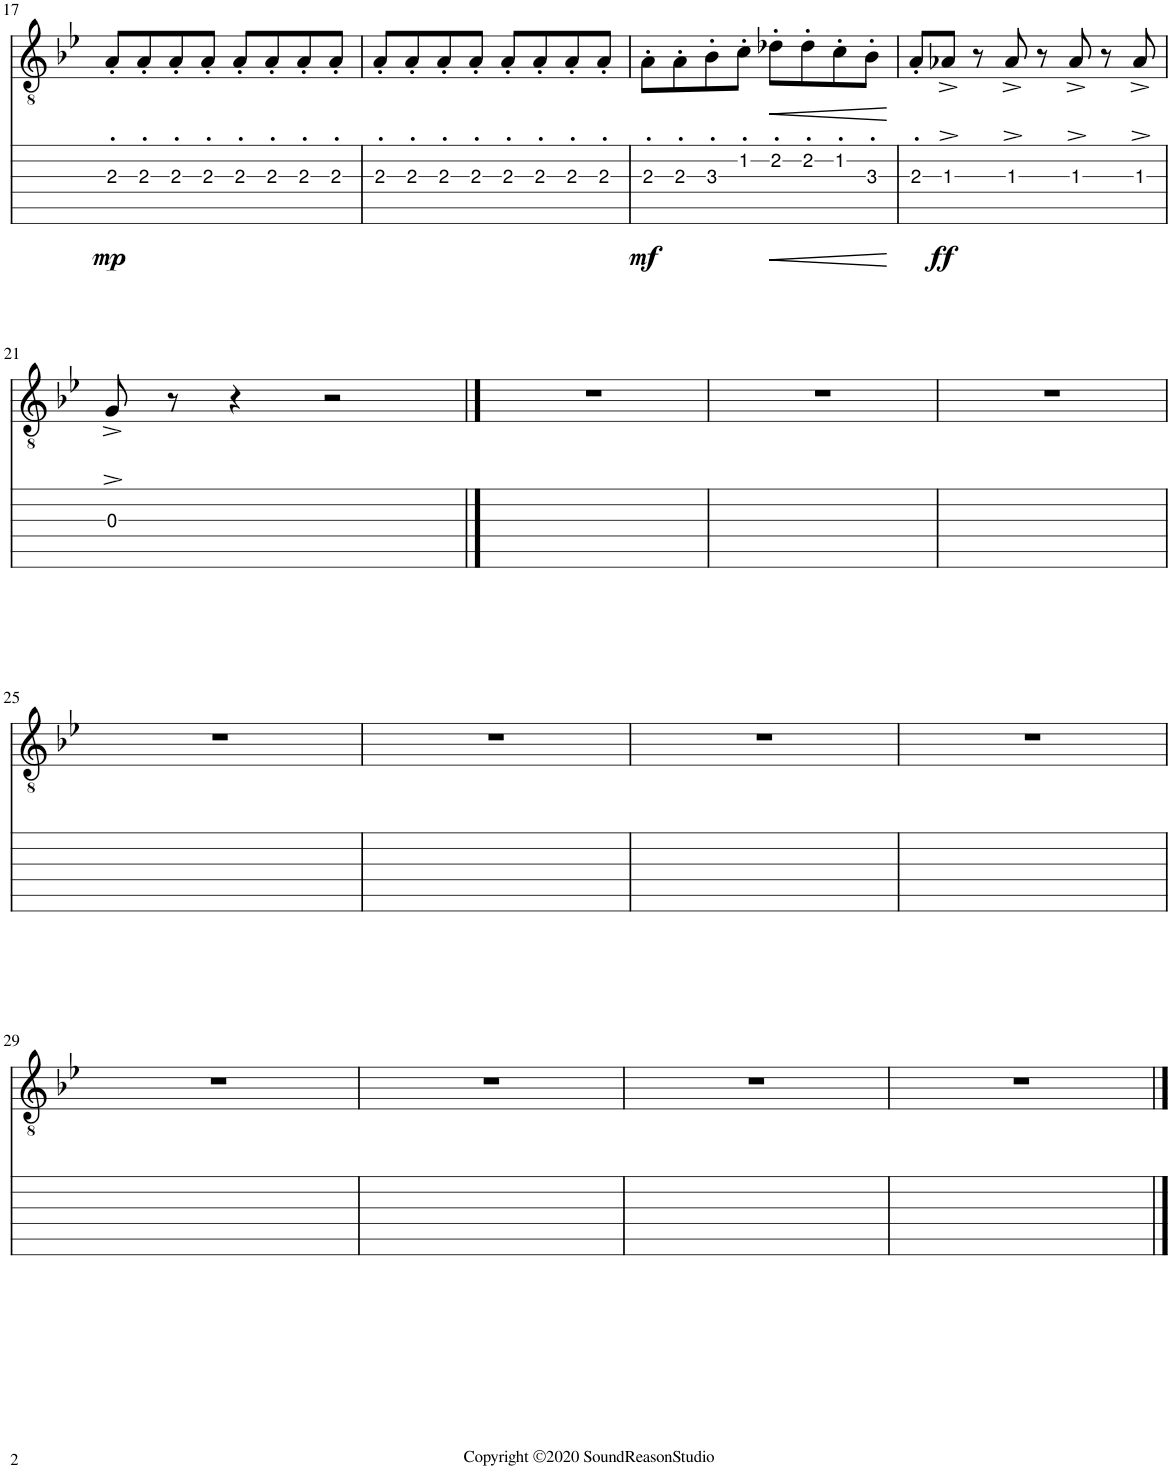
**kern	**kern	**dynam
*part1	*part1	*part1
*staff2	*staff1	*staff1/2
*I"Guitar	*	*
*I'Guit.	*	*
!!LO:PB:g=z
*	*clefGv2	*
*k[b-e-]	*k[b-e-]	*
*M4/4	*M4/4	*
=17	=17	=17
!	!	!LO:DY:b=2
8A'L	8A'/L	mp
8A'J	8A'/	.
8A'L	8A'/	.
8A'J	8A'/J	.
8A'L	8A'/L	.
8A'J	8A'/	.
8A'L	8A'/	.
8A'J	8A'/J	.
=18	=18	=18
8A'L	8A'/L	.
8A'J	8A'/	.
8A'L	8A'/	.
8A'J	8A'/J	.
8A'L	8A'/L	.
8A'J	8A'/	.
8A'L	8A'/	.
8A'J	8A'/J	.
=19	=19	=19
!	!	!LO:DY:b=2
8A'L	8A'\L	mf
8A'J	8A'\	.
8B-'L	8B-'\	.
8c'J	8c'\J	.
!	!	!LO:HP:b
8d-X'L	8d-X'\L	<
8d-'J	8d-'\	.
8c'L	8c'\	.
8B-'J	8B-'\J	.
.	.	[
=20	=20	=20
8A'L	8A'/L	.
!	!	!LO:DY:b=2
8A-X^J	8A-X^/J	ff
8r	8r	.
8A-^	8A-^/	.
8r	8r	.
8A-^	8A-^/	.
8r	8r	.
8A-^	8A-^/	.
!!LO:LB:g=z
=21	=21	=21
8G^	8G^/	.
8r	8r	.
4r	4r	.
2r	2r	.
==22	==22	==22
1r	1r	.
=23	=23	=23
1r	1r	.
=24	=24	=24
1r	1r	.
!!LO:LB:g=z
=25	=25	=25
1r	1r	.
=26	=26	=26
1r	1r	.
=27	=27	=27
1r	1r	.
=28	=28	=28
1r	1r	.
!!LO:LB:g=z
=29	=29	=29
1r	1r	.
=30	=30	=30
1r	1r	.
=31	=31	=31
1r	1r	.
=32	=32	=32
1r	1r	.
==	==	==
*-	*-	*-
